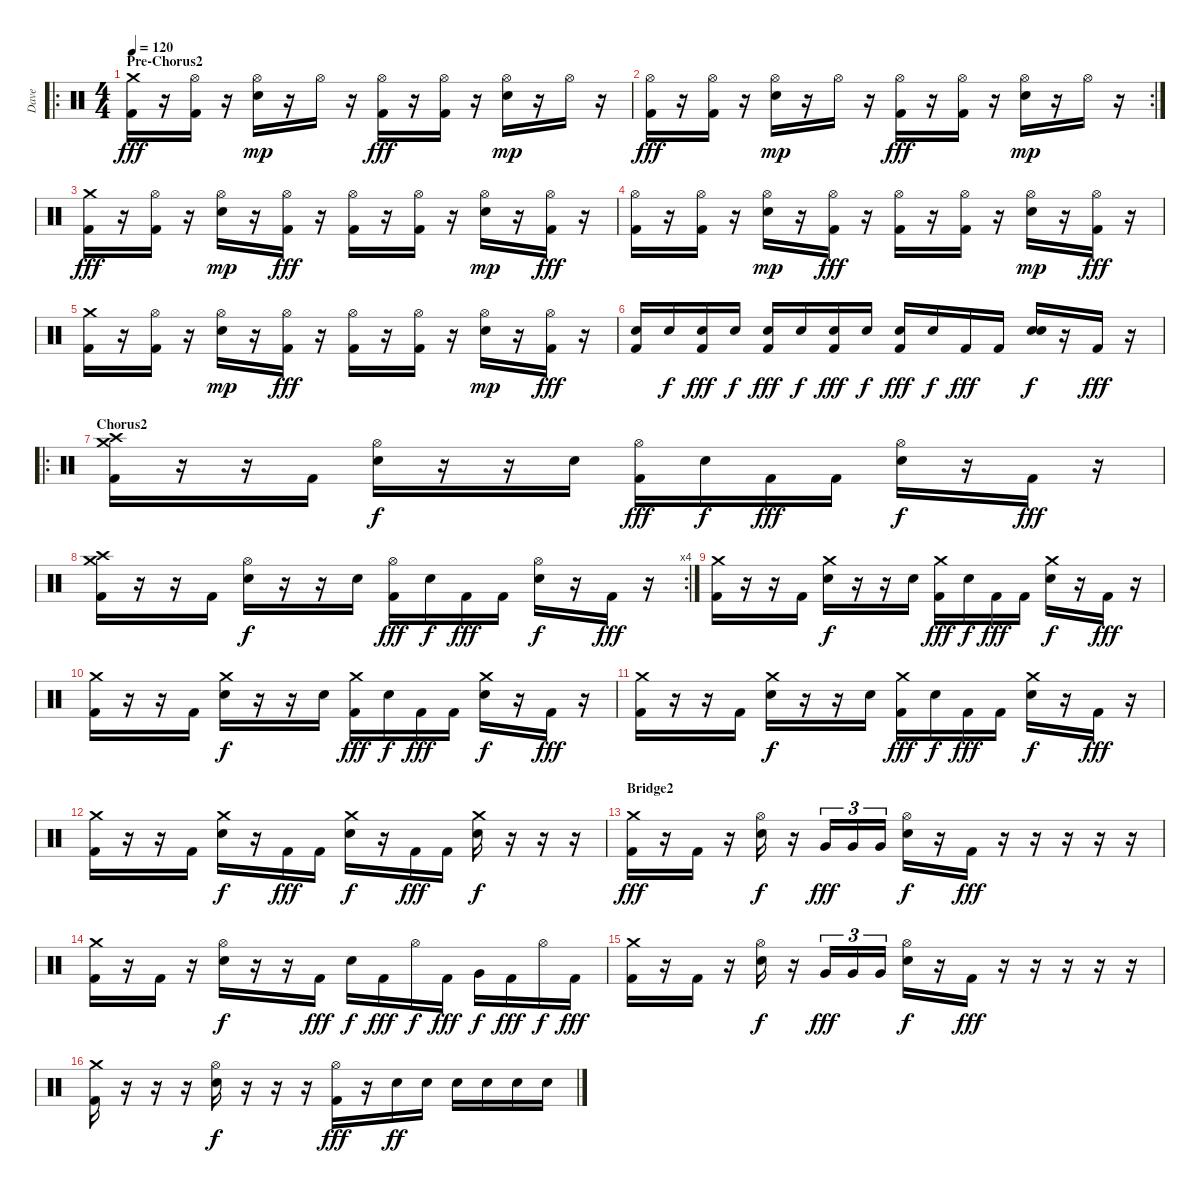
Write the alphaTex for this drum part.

\track ("Dave" "Dave") {instrument percussion}
\staff {score}
\articulation defaults
\ro
\ts (4 4)
\section ("" "Pre-Chorus2")
\tempo 120
\clef neutral
\ks c
("Crash medium (hit)" "Kick (hit) 2").16{dy fff} r.16 ("Hi-Hat (open)" "Kick (hit) 2").16 r.16 ("Hi-Hat (open)" "Snare (hit) 2").16{dy mp} r.16 "Hi-Hat (open)".16 r.16 ("Hi-Hat (open)" "Kick (hit) 2").16{dy fff} r.16 ("Hi-Hat (open)" "Kick (hit) 2").16 r.16 ("Hi-Hat (open)" "Snare (hit) 2").16{dy mp} r.16 "Hi-Hat (open)".16 r.16 |
\rc 2
("Hi-Hat (open)" "Kick (hit) 2").16{dy fff} r.16 ("Hi-Hat (open)" "Kick (hit) 2").16 r.16 ("Hi-Hat (open)" "Snare (hit) 2").16{dy mp} r.16 "Hi-Hat (open)".16 r.16 ("Hi-Hat (open)" "Kick (hit) 2").16{dy fff} r.16 ("Hi-Hat (open)" "Kick (hit) 2").16 r.16 ("Hi-Hat (open)" "Snare (hit) 2").16{dy mp} r.16 "Hi-Hat (open)".16 r.16 |
("Crash medium (hit)" "Kick (hit) 2").16{dy fff} r.16 ("Hi-Hat (open)" "Kick (hit) 2").16 r.16 ("Hi-Hat (open)" "Snare (hit) 2").16{dy mp} r.16 ("Hi-Hat (open)" "Kick (hit) 2").16{dy fff} r.16 ("Hi-Hat (open)" "Kick (hit) 2").16 r.16 ("Hi-Hat (open)" "Kick (hit) 2").16 r.16 ("Hi-Hat (open)" "Snare (hit) 2").16{dy mp} r.16 ("Hi-Hat (open)" "Kick (hit) 2").16{dy fff} r.16 |
("Hi-Hat (open)" "Kick (hit) 2").16 r.16 ("Hi-Hat (open)" "Kick (hit) 2").16 r.16 ("Hi-Hat (open)" "Snare (hit) 2").16{dy mp} r.16 ("Hi-Hat (open)" "Kick (hit) 2").16{dy fff} r.16 ("Hi-Hat (open)" "Kick (hit) 2").16 r.16 ("Hi-Hat (open)" "Kick (hit) 2").16 r.16 ("Hi-Hat (open)" "Snare (hit) 2").16{dy mp} r.16 ("Hi-Hat (open)" "Kick (hit) 2").16{dy fff} r.16 |
("Crash medium (hit)" "Kick (hit) 2").16 r.16 ("Hi-Hat (open)" "Kick (hit) 2").16 r.16 ("Hi-Hat (open)" "Snare (hit) 2").16{dy mp} r.16 ("Hi-Hat (open)" "Kick (hit) 2").16{dy fff} r.16 ("Hi-Hat (open)" "Kick (hit) 2").16 r.16 ("Hi-Hat (open)" "Kick (hit) 2").16 r.16 ("Hi-Hat (open)" "Snare (hit) 2").16{dy mp} r.16 ("Hi-Hat (open)" "Kick (hit) 2").16{dy fff} r.16 |
("Snare (hit) 2" "Kick (hit) 2").16 "Snare (hit) 2".16{dy f} ("Snare (hit) 2" "Kick (hit) 2").16{dy fff} "Snare (hit) 2".16{dy f} ("Snare (hit) 2" "Kick (hit) 2").16{dy fff} "Snare (hit) 2".16{dy f} ("Snare (hit) 2" "Kick (hit) 2").16{dy fff} "Snare (hit) 2".16{dy f} ("Snare (hit) 2" "Kick (hit) 2").16{dy fff} "Snare (hit) 2".16{dy f} "Kick (hit) 2".16{dy fff} "Kick (hit) 2".16 ("Electric Snare (hit)" "Snare (hit) 2").16{dy f} r.16 "Kick (hit) 2".16{dy fff} r.16 |
\ro
\section ("" "Chorus2")
("Crash medium (hit)" "Crash high (hit)" "Kick (hit) 2").16 r.16 r.16 "Kick (hit) 2".16 ("Hi-Hat (open)" "Snare (hit) 2").16{dy f} r.16 r.16 "Snare (hit) 2".16 ("Hi-Hat (open)" "Kick (hit) 2").16{dy fff} "Snare (hit) 2".16{dy f} "Kick (hit) 2".16{dy fff} "Kick (hit) 2".16 ("Hi-Hat (open)" "Snare (hit) 2").16{dy f} r.16 "Kick (hit) 2".16{dy fff} r.16 |
\rc 4
("Crash medium (hit)" "Crash high (hit)" "Kick (hit) 2").16 r.16 r.16 "Kick (hit) 2".16 ("Hi-Hat (open)" "Snare (hit) 2").16{dy f} r.16 r.16 "Snare (hit) 2".16 ("Hi-Hat (open)" "Kick (hit) 2").16{dy fff} "Snare (hit) 2".16{dy f} "Kick (hit) 2".16{dy fff} "Kick (hit) 2".16 ("Hi-Hat (open)" "Snare (hit) 2").16{dy f} r.16 "Kick (hit) 2".16{dy fff} r.16 |
("Crash medium (hit)" "Kick (hit) 2").16 r.16 r.16 "Kick (hit) 2".16 ("Crash medium (hit)" "Snare (hit) 2").16{dy f} r.16 r.16 "Snare (hit) 2".16 ("Crash medium (hit)" "Kick (hit) 2").16{dy fff} "Snare (hit) 2".16{dy f} "Kick (hit) 2".16{dy fff} "Kick (hit) 2".16 ("Crash medium (hit)" "Snare (hit) 2").16{dy f} r.16 "Kick (hit) 2".16{dy fff} r.16 |
("Crash medium (hit)" "Kick (hit) 2").16 r.16 r.16 "Kick (hit) 2".16 ("Crash medium (hit)" "Snare (hit) 2").16{dy f} r.16 r.16 "Snare (hit) 2".16 ("Crash medium (hit)" "Kick (hit) 2").16{dy fff} "Snare (hit) 2".16{dy f} "Kick (hit) 2".16{dy fff} "Kick (hit) 2".16 ("Crash medium (hit)" "Snare (hit) 2").16{dy f} r.16 "Kick (hit) 2".16{dy fff} r.16 |
("Crash medium (hit)" "Kick (hit) 2").16 r.16 r.16 "Kick (hit) 2".16 ("Crash medium (hit)" "Snare (hit) 2").16{dy f} r.16 r.16 "Snare (hit) 2".16 ("Crash medium (hit)" "Kick (hit) 2").16{dy fff} "Snare (hit) 2".16{dy f} "Kick (hit) 2".16{dy fff} "Kick (hit) 2".16 ("Crash medium (hit)" "Snare (hit) 2").16{dy f} r.16 "Kick (hit) 2".16{dy fff} r.16 |
("Crash medium (hit)" "Kick (hit) 2").16 r.16 r.16 "Kick (hit) 2".16 ("Crash medium (hit)" "Snare (hit) 2").16{dy f} r.16 "Kick (hit) 2".16{dy fff} "Kick (hit) 2".16 ("Crash medium (hit)" "Snare (hit) 2").16{dy f} r.16 "Kick (hit) 2".16{dy fff} "Kick (hit) 2".16 ("Crash medium (hit)" "Snare (hit) 2").16{dy f} r.16 r.16 r.16 |
\section ("" "Bridge2")
("Crash medium (hit)" "Kick (hit) 2").16{dy fff} r.16 "Kick (hit) 2".16 r.16 ("Hi-Hat (open)" "Snare (hit) 2").16{dy f} r.16 "Very Low Tom (hit)".16{tu (3 2) dy fff} "Very Low Tom (hit)".16{tu (3 2)} "Very Low Tom (hit)".16{tu (3 2)} ("Hi-Hat (open)" "Snare (hit) 2").16{dy f} r.16 "Kick (hit) 2".16{dy fff} r.16 r.16 r.16 r.16 r.16 |
("Crash medium (hit)" "Kick (hit) 2").16 r.16 "Kick (hit) 2".16 r.16 ("Hi-Hat (open)" "Snare (hit) 2").16{dy f} r.16 r.16 "Kick (hit) 2".16{dy fff} "Snare (hit) 2".16{dy f} "Kick (hit) 2".16{dy fff} "Hi-Hat (open)".16{dy f} "Kick (hit) 2".16{dy fff} "Very Low Tom (hit)".16{dy f} "Kick (hit) 2".16{dy fff} "Hi-Hat (open)".16{dy f} "Kick (hit) 2".16{dy fff} |
("Crash medium (hit)" "Kick (hit) 2").16 r.16 "Kick (hit) 2".16 r.16 ("Hi-Hat (open)" "Snare (hit) 2").16{dy f} r.16 "Very Low Tom (hit)".16{tu (3 2) dy fff} "Very Low Tom (hit)".16{tu (3 2)} "Very Low Tom (hit)".16{tu (3 2)} ("Hi-Hat (open)" "Snare (hit) 2").16{dy f} r.16 "Kick (hit) 2".16{dy fff} r.16 r.16 r.16 r.16 r.16 |
("Crash medium (hit)" "Kick (hit) 2").16 r.16 r.16 r.16 ("Hi-Hat (open)" "Snare (hit) 2").16{dy f} r.16 r.16 r.16 ("Hi-Hat (open)" "Kick (hit) 2").16{dy fff} r.16 "Snare (hit) 2".16{dy ff} "Snare (hit) 2".16 "Snare (hit) 2".16 "Snare (hit) 2".16 "Snare (hit) 2".16 "Snare (hit) 2".16
